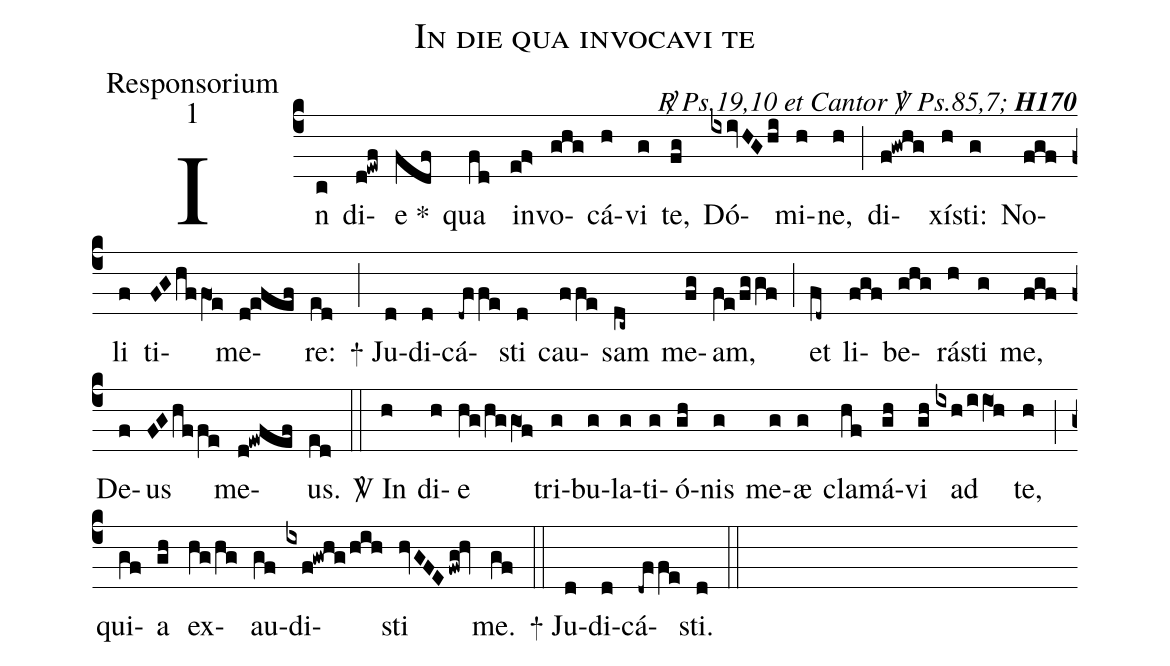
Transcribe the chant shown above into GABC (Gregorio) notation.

name:In die qua invocavi te;
office-part:Responsorium;
mode:1;
commentary:{\itshape\mdseries \Rbar\ Ps.19,10 et Cantor \Vbar\ Ps.85,7;\/} {\bfseries H170};
%%
(c4) In(c) di(d!ewf)e <sp>*</sp>(fdf)  qua(fd) in(e!f>)vo(ghg)cá(h)vi(g) te,(fg) Dó(ixivHGhi)mi(h)ne,(h) (;)
di(f!gwhg)xí(h)sti:(g) No(fgf)li(f) ti(FGhffO1e)me(d!efef)re:(ed) (;)
<sp>+</sp> Ju(d)di(d)cá(-dffe)sti(d) cau(ffe)sam(dc~) me(fg)am,(fe/fg/gf) (;)
et(fd~) li(fgf)be(ghg)rá(h)sti(g) me,(fgf) De(f)us(FGhffe) me(d!ewfef)us.(ed) (::)
<sp>V/</sp> In(h) di(h)e(hg/hggO1f) tri(g)bu(g)la(g)ti(g)ó(gh)nis(g) me(g)æ(g) cla(hf)má(gh)vi(gh) ad(ixh/iiO1h) te,(h) (;)
qui(gf)a(gh) ex(hg/hg)au(gf)di(ixf!gwhg/hih)sti(hvGFEfwg!hv) me.(gf) (::)
<sp>+</sp> Ju(d)di(d)cá(-dffe)sti.(d) (::)
